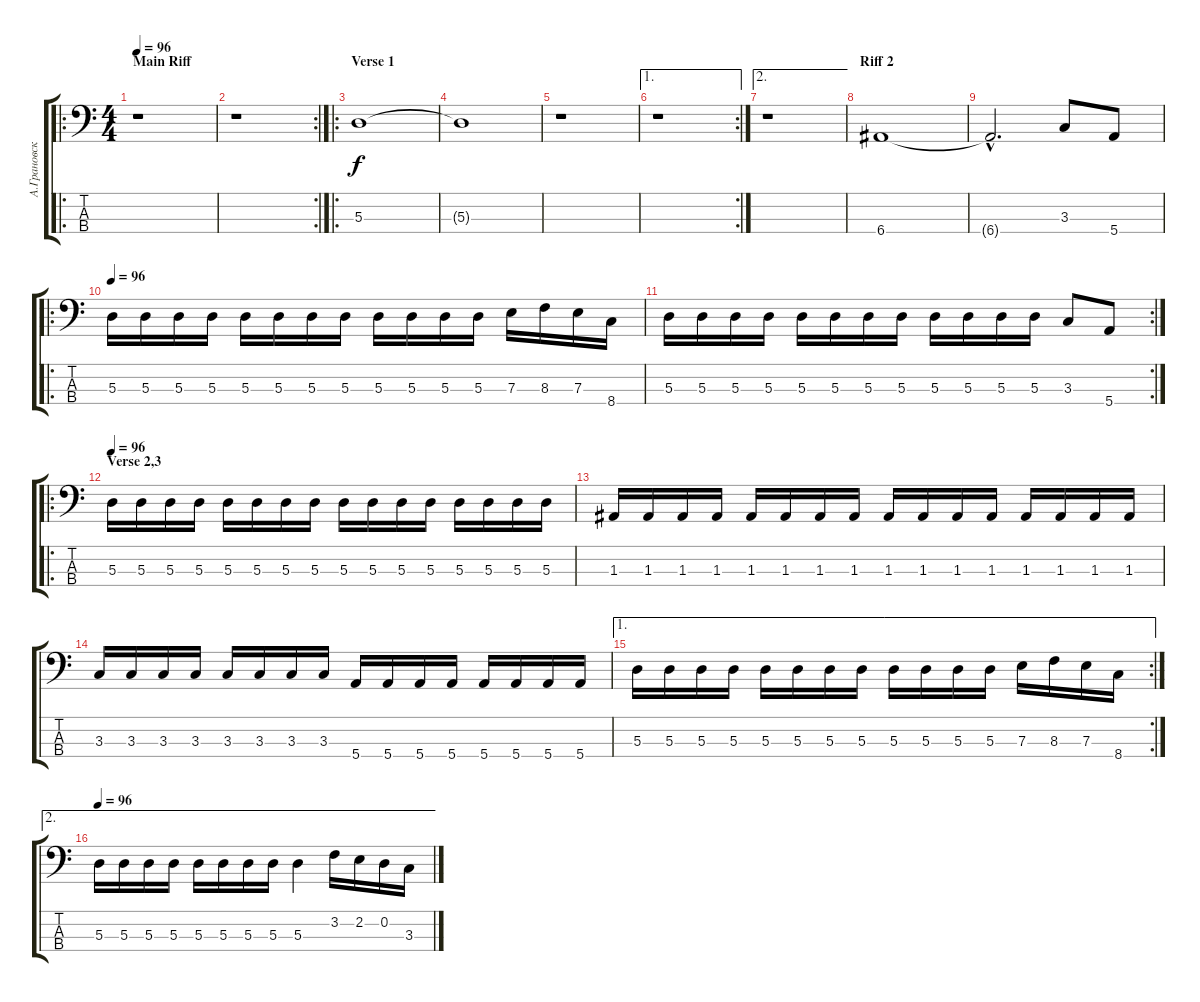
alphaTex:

\track ("А.Грановский" "А.Грановск") {instrument electricbasspick}
\staff {score tabs}
\tuning (G2 D2 A1 E1) {hide}
\ro
\ts (4 4)
\section ("" "Main Riff")
\tempo 96
\clef f4
\ks c
r.1{dy f instrument electricbasspick} |
\rc 2
r.1 |
\ro
\section ("" "Verse 1")
5.3.1 |
5.3{t}.1 |
r.1 |
\ae 1
\rc 2
r.1 |
\ae 2
r.1 |
\section ("" "Riff 2")
6.4.1 |
6.4{hac t}.2{d} 3.3.8 5.4.8 |
\ro
\tempo 96
5.3.16 5.3.16 5.3.16 5.3.16 5.3.16 5.3.16 5.3.16 5.3.16 5.3.16 5.3.16 5.3.16 5.3.16 7.3.16 8.3.16 7.3.16 8.4.16 |
\rc 2
5.3.16 5.3.16 5.3.16 5.3.16 5.3.16 5.3.16 5.3.16 5.3.16 5.3.16 5.3.16 5.3.16 5.3.16 3.3.8 5.4.8 |
\ro
\section ("" "Verse 2,3")
\tempo 96
5.3.16 5.3.16 5.3.16 5.3.16 5.3.16 5.3.16 5.3.16 5.3.16 5.3.16 5.3.16 5.3.16 5.3.16 5.3.16 5.3.16 5.3.16 5.3.16 |
1.3.16 1.3.16 1.3.16 1.3.16 1.3.16 1.3.16 1.3.16 1.3.16 1.3.16 1.3.16 1.3.16 1.3.16 1.3.16 1.3.16 1.3.16 1.3.16 |
3.3.16 3.3.16 3.3.16 3.3.16 3.3.16 3.3.16 3.3.16 3.3.16 5.4.16 5.4.16 5.4.16 5.4.16 5.4.16 5.4.16 5.4.16 5.4.16 |
\ae 1
\rc 2
5.3.16 5.3.16 5.3.16 5.3.16 5.3.16 5.3.16 5.3.16 5.3.16 5.3.16 5.3.16 5.3.16 5.3.16 7.3.16 8.3.16 7.3.16 8.4.16 |
\ae 2
\tempo 96
5.3.16 5.3.16 5.3.16 5.3.16 5.3.16 5.3.16 5.3.16 5.3.16 5.3.4 3.2.16 2.2.16 0.2.16 3.3.16
